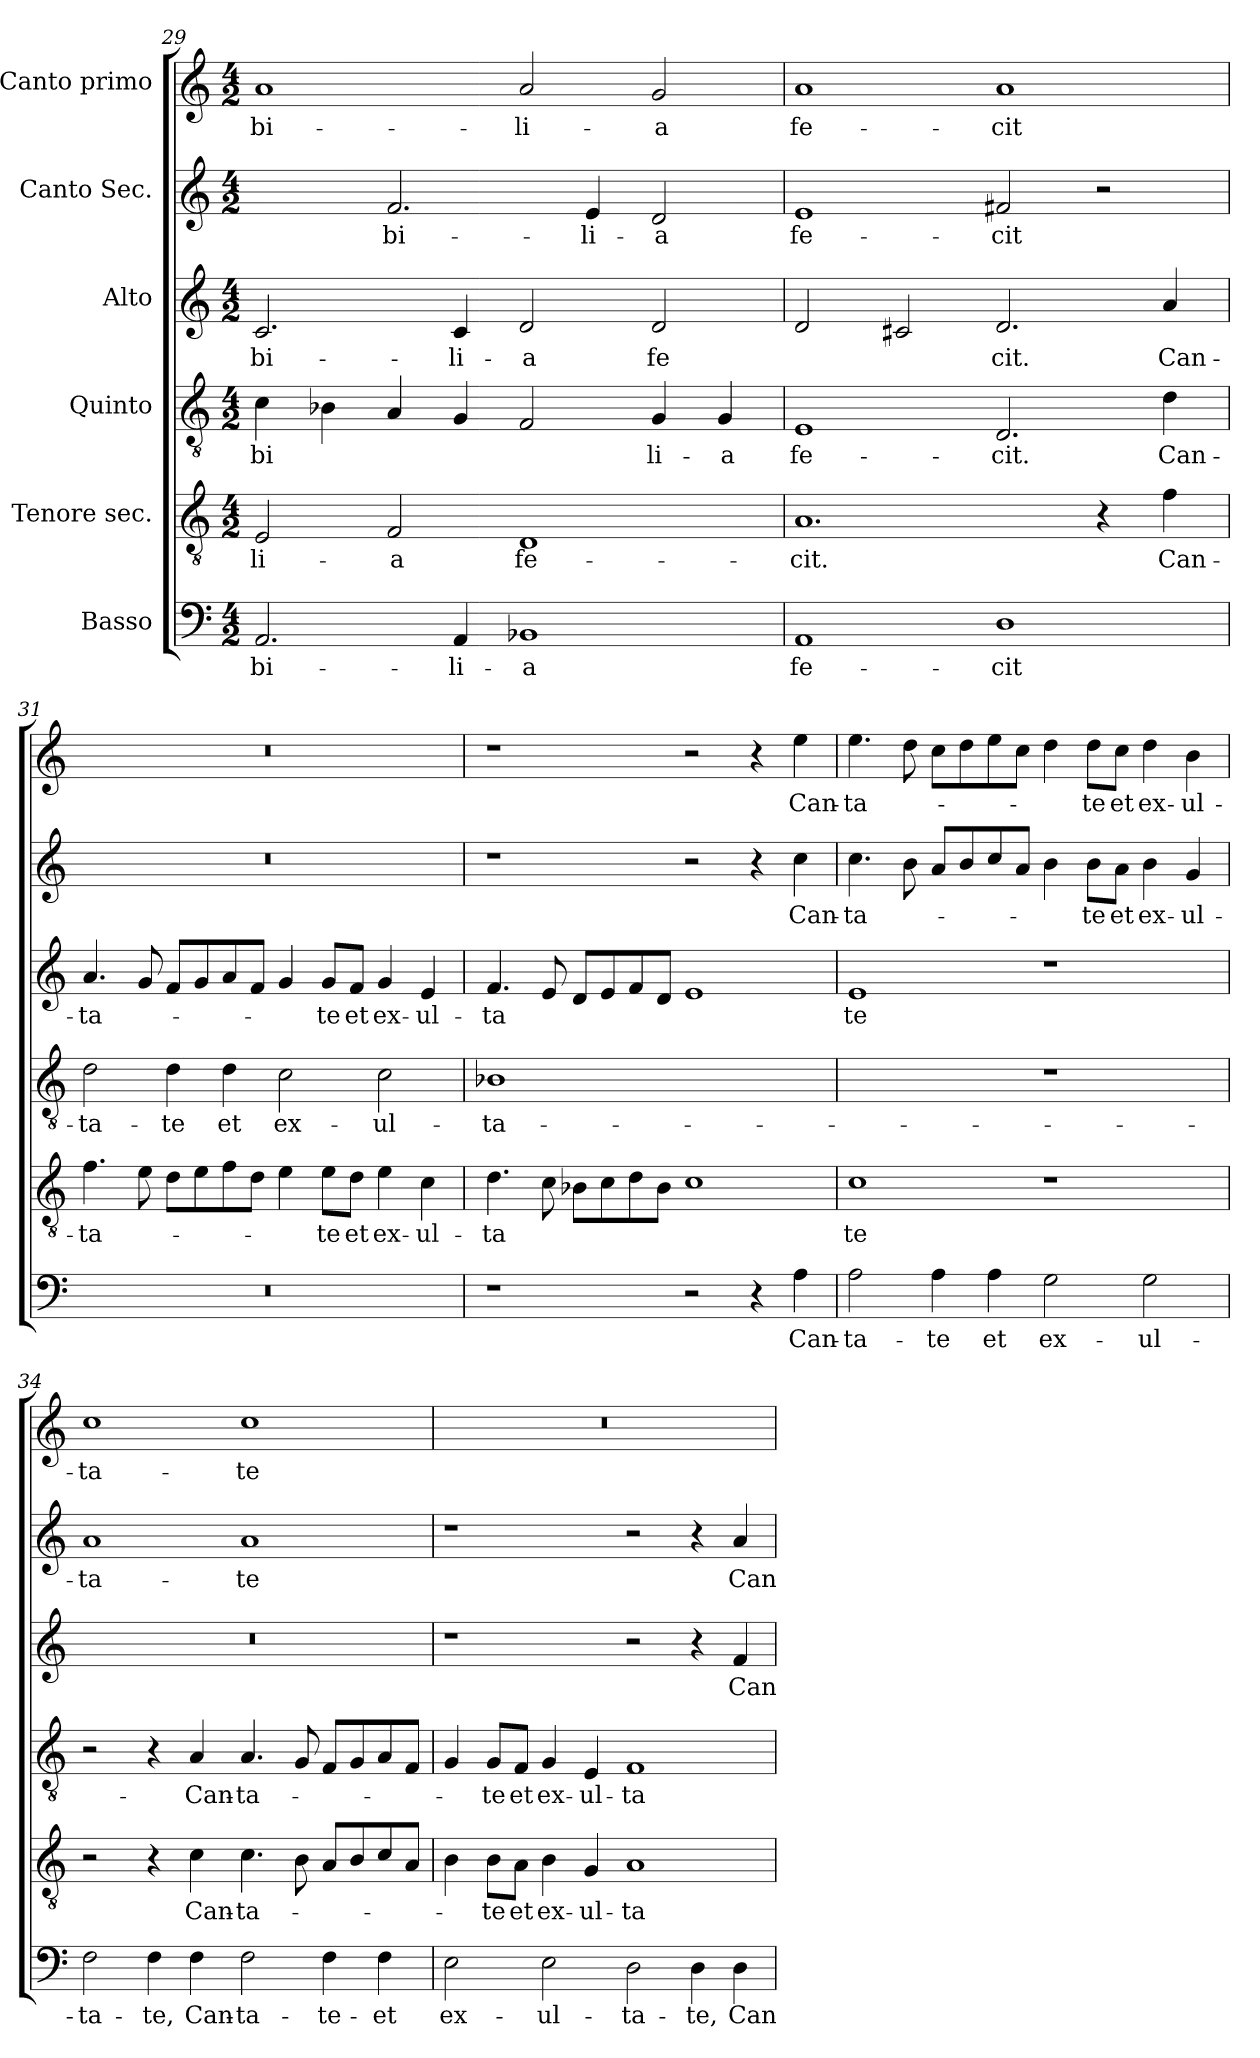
**kern	**text	**kern	**text	**kern	**text	**kern	**text	**kern	**text	**kern	**text
*part6	*part6	*part5	*part5	*part4	*part4	*part3	*part3	*part2	*part2	*part1	*part1
*staff6	*staff6	*staff5	*staff5	*staff4	*staff4	*staff3	*staff3	*staff2	*staff2	*staff1	*staff1
*I"Basso	*	*I"Tenore sec.	*	*I"Quinto	*	*I"Alto	*	*I"Canto Sec.	*	*I"Canto primo	*
*clefF4	*	*clefGv2	*	*clefGv2	*	*clefG2	*	*clefG2	*	*clefG2	*
*k[]	*	*k[]	*	*k[]	*	*k[]	*	*k[]	*	*k[]	*
*M4/2	*	*M4/2	*	*M4/2	*	*M4/2	*	*M4/2	*	*M4/2	*
=29	=29	=29	=29	=29	=29	=29	=29	=29	=29	=29	=29
!	!LO:LY:b	!	!LO:LY:b	!	!LO:LY:b	!	!LO:LY:b	!	!	!	!LO:LY:b
2.AA/	-bi-	2E/	-li-	4c\	-bi	2.c/	-bi-	2g/yy	.	1a	-bi-
.	.	.	.	4B-X\	.	.	.	.	.	.	.
!	!	!	!LO:LY:b	!	!	!	!	!	!LO:LY:b	!	!
.	.	2F/	-a	4A/	.	.	.	2.f/	-bi-	.	.
!	!LO:LY:b	!	!	!	!	!	!LO:LY:b	!	!	!	!
4AA/	-li-	.	.	4G/	.	4c/	-li-	.	.	.	.
!	!LO:LY:b	!	!LO:LY:b	!	!	!	!LO:LY:b	!	!	!	!LO:LY:b
1BB-X	-a	1D	fe-	2F/	.	2d/	-a	.	.	2a/	-li-
!	!	!	!	!	!	!	!	!	!LO:LY:b	!	!
.	.	.	.	.	.	.	.	4e/	-li-	.	.
!	!	!	!	!	!LO:LY:b	!	!LO:LY:b	!	!LO:LY:b	!	!LO:LY:b
.	.	.	.	4G/	li-	2d/	fe	2d/	-a	2g/	-a
!	!	!	!	!	!LO:LY:b	!	!	!	!	!	!
.	.	.	.	4G/	-a	.	.	.	.	.	.
!!LO:PB:g=z
=30	=30	=30	=30	=30	=30	=30	=30	=30	=30	=30	=30
!	!LO:LY:b	!	!LO:LY:b	!	!LO:LY:b	!	!	!	!LO:LY:b	!	!LO:LY:b
1AA	fe-	1.A	-cit.	1E	fe-	2d/	.	1e	fe-	1a	fe-
.	.	.	.	.	.	2c#X/	.	.	.	.	.
!	!LO:LY:b	!	!	!	!LO:LY:b	!	!LO:LY:b	!	!LO:LY:b	!	!LO:LY:b
1D	-cit	.	.	2.D/	-cit.	2.d/	cit.	2f#X/	-cit	1a	-cit
.	.	4r	.	.	.	.	.	2r	.	.	.
!	!	!	!LO:LY:b	!	!LO:LY:b	!	!LO:LY:b	!	!	!	!
.	.	4f\	Can-	4d\	Can-	4a/	Can-	.	.	.	.
=31	=31	=31	=31	=31	=31	=31	=31	=31	=31	=31	=31
!	!	!	!LO:LY:b	!	!LO:LY:b	!	!LO:LY:b	!	!	!	!
0r	.	4.f\	-­ta-	2d\	-­ta-	4.a/	-­ta-	0r	.	0r	.
.	.	8e\	.	.	.	8g/	.	.	.	.	.
!	!	!	!	!	!LO:LY:b	!	!	!	!	!	!
.	.	8d\L	.	4d\	-te	8f/L	.	.	.	.	.
.	.	8e\	.	.	.	8g/	.	.	.	.	.
!	!	!	!	!	!LO:LY:b	!	!	!	!	!	!
.	.	8f\	.	4d\	et	8a/	.	.	.	.	.
.	.	8d\J	.	.	.	8f/J	.	.	.	.	.
!	!	!	!	!	!LO:LY:b	!	!	!	!	!	!
.	.	4e\	.	2c\	ex-	4g/	.	.	.	.	.
!	!	!	!LO:LY:b	!	!	!	!LO:LY:b	!	!	!	!
.	.	8e\L	-te	.	.	8g/L	-te	.	.	.	.
!	!	!	!LO:LY:b	!	!	!	!LO:LY:b	!	!	!	!
.	.	8d\J	et	.	.	8f/J	et	.	.	.	.
!	!	!	!LO:LY:b	!	!LO:LY:b	!	!LO:LY:b	!	!	!	!
.	.	4e\	ex-	2c\	-ul-	4g/	ex-	.	.	.	.
!	!	!	!LO:LY:b	!	!	!	!LO:LY:b	!	!	!	!
.	.	4c\	-ul-	.	.	4e/	-ul-	.	.	.	.
=32	=32	=32	=32	=32	=32	=32	=32	=32	=32	=32	=32
!	!	!	!LO:LY:b	!	!LO:LY:b	!	!LO:LY:b	!	!	!	!
1r	.	4.d\	-ta	1B-X	-ta-	4.f/	-ta	1r	.	1r	.
.	.	8c\	.	.	.	8e/	.	.	.	.	.
.	.	8B-X\L	.	.	.	8d/L	.	.	.	.	.
.	.	8c\	.	.	.	8e/	.	.	.	.	.
.	.	8d\	.	.	.	8f/	.	.	.	.	.
.	.	8B-\J	.	.	.	8d/J	.	.	.	.	.
!	!	!	!	!	!LO:LY:b	!	!	!	!	!	!
2r	.	1c	.	1Ayy	-te	1e	.	2r	.	2r	.
4r	.	.	.	.	.	.	.	4r	.	4r	.
!	!LO:LY:b	!	!	!	!	!	!	!	!LO:LY:b	!	!LO:LY:b
4A\	Can-	.	.	.	.	.	.	4cc\	Can-	4ee\	Can-
=33	=33	=33	=33	=33	=33	=33	=33	=33	=33	=33	=33
!	!LO:LY:b	!	!LO:LY:b	!	!	!	!LO:LY:b	!	!LO:LY:b	!	!LO:LY:b
2A\	-­ta-	1c	te	1Ayy	.	1e	te	4.cc\	-­ta-	4.ee\	-­ta-
.	.	.	.	.	.	.	.	8b\	.	8dd\	.
!	!LO:LY:b	!	!	!	!	!	!	!	!	!	!
4A\	-te	.	.	.	.	.	.	8a/L	.	8cc\L	.
.	.	.	.	.	.	.	.	8b/	.	8dd\	.
!	!LO:LY:b	!	!	!	!	!	!	!	!	!	!
4A\	et	.	.	.	.	.	.	8cc/	.	8ee\	.
.	.	.	.	.	.	.	.	8a/J	.	8cc\J	.
!	!LO:LY:b	!	!	!	!	!	!	!	!	!	!
2G\	ex-	1r	.	1r	.	1r	.	4b\	.	4dd\	.
!	!	!	!	!	!	!	!	!	!LO:LY:b	!	!LO:LY:b
.	.	.	.	.	.	.	.	8b\L	-te	8dd\L	-te
!	!	!	!	!	!	!	!	!	!LO:LY:b	!	!LO:LY:b
.	.	.	.	.	.	.	.	8a\J	et	8cc\J	et
!	!LO:LY:b	!	!	!	!	!	!	!	!LO:LY:b	!	!LO:LY:b
2G\	-ul-	.	.	.	.	.	.	4b\	ex-	4dd\	ex-
!	!	!	!	!	!	!	!	!	!LO:LY:b	!	!LO:LY:b
.	.	.	.	.	.	.	.	4g/	-ul-	4b\	-ul-
!!LO:LB:g=z
=34	=34	=34	=34	=34	=34	=34	=34	=34	=34	=34	=34
!	!LO:LY:b	!	!	!	!	!	!	!	!LO:LY:b	!	!LO:LY:b
2F\	-ta-	2r	.	2r	.	0r	.	1a	-ta-	1cc	-ta-
!	!LO:LY:b	!	!	!	!	!	!	!	!	!	!
4F\	-te,	4r	.	4r	.	.	.	.	.	.	.
!	!LO:LY:b	!	!LO:LY:b	!	!LO:LY:b	!	!	!	!	!	!
4F\	Can-	4c\	Can-	4A/	Can-	.	.	.	.	.	.
!	!LO:LY:b	!	!LO:LY:b	!	!LO:LY:b	!	!	!	!LO:LY:b	!	!LO:LY:b
2F\	-ta-	4.c\	-ta-	4.A/	-ta-	.	.	1a	-te	1cc	-te
.	.	8B\	.	8G/	.	.	.	.	.	.	.
!	!LO:LY:b	!	!	!	!	!	!	!	!	!	!
4F\	-te-	8A/L	.	8F/L	.	.	.	.	.	.	.
.	.	8B/	.	8G/	.	.	.	.	.	.	.
!	!LO:LY:b	!	!	!	!	!	!	!	!	!	!
4F\	-et	8c/	.	8A/	.	.	.	.	.	.	.
.	.	8A/J	.	8F/J	.	.	.	.	.	.	.
=35	=35	=35	=35	=35	=35	=35	=35	=35	=35	=35	=35
!	!LO:LY:b	!	!	!	!	!	!	!	!	!	!
2E\	ex-	4B\	.	4G/	.	1r	.	1r	.	0r	.
!	!	!	!LO:LY:b	!	!LO:LY:b	!	!	!	!	!	!
.	.	8B\L	-te	8G/L	-te	.	.	.	.	.	.
!	!	!	!LO:LY:b	!	!LO:LY:b	!	!	!	!	!	!
.	.	8A\J	et	8F/J	et	.	.	.	.	.	.
!	!LO:LY:b	!	!LO:LY:b	!	!LO:LY:b	!	!	!	!	!	!
2E\	-ul-	4B\	ex-	4G/	ex-	.	.	.	.	.	.
!	!	!	!LO:LY:b	!	!LO:LY:b	!	!	!	!	!	!
.	.	4G/	-ul-	4E/	-ul-	.	.	.	.	.	.
!	!LO:LY:b	!	!LO:LY:b	!	!LO:LY:b	!	!	!	!	!	!
2D\	-ta-	1A	-ta-	1F	-ta-	2r	.	2r	.	.	.
!	!LO:LY:b	!	!	!	!	!	!	!	!	!	!
4D\	-te,	.	.	.	.	4r	.	4r	.	.	.
!	!LO:LY:b	!	!	!	!	!	!LO:LY:b	!	!LO:LY:b	!	!
4D\	Can-	.	.	.	.	4f/	Can-	4a/	Can-	.	.
=	=	=	=	=	=	=	=	=	=	=	=
*-	*-	*-	*-	*-	*-	*-	*-	*-	*-	*-	*-
